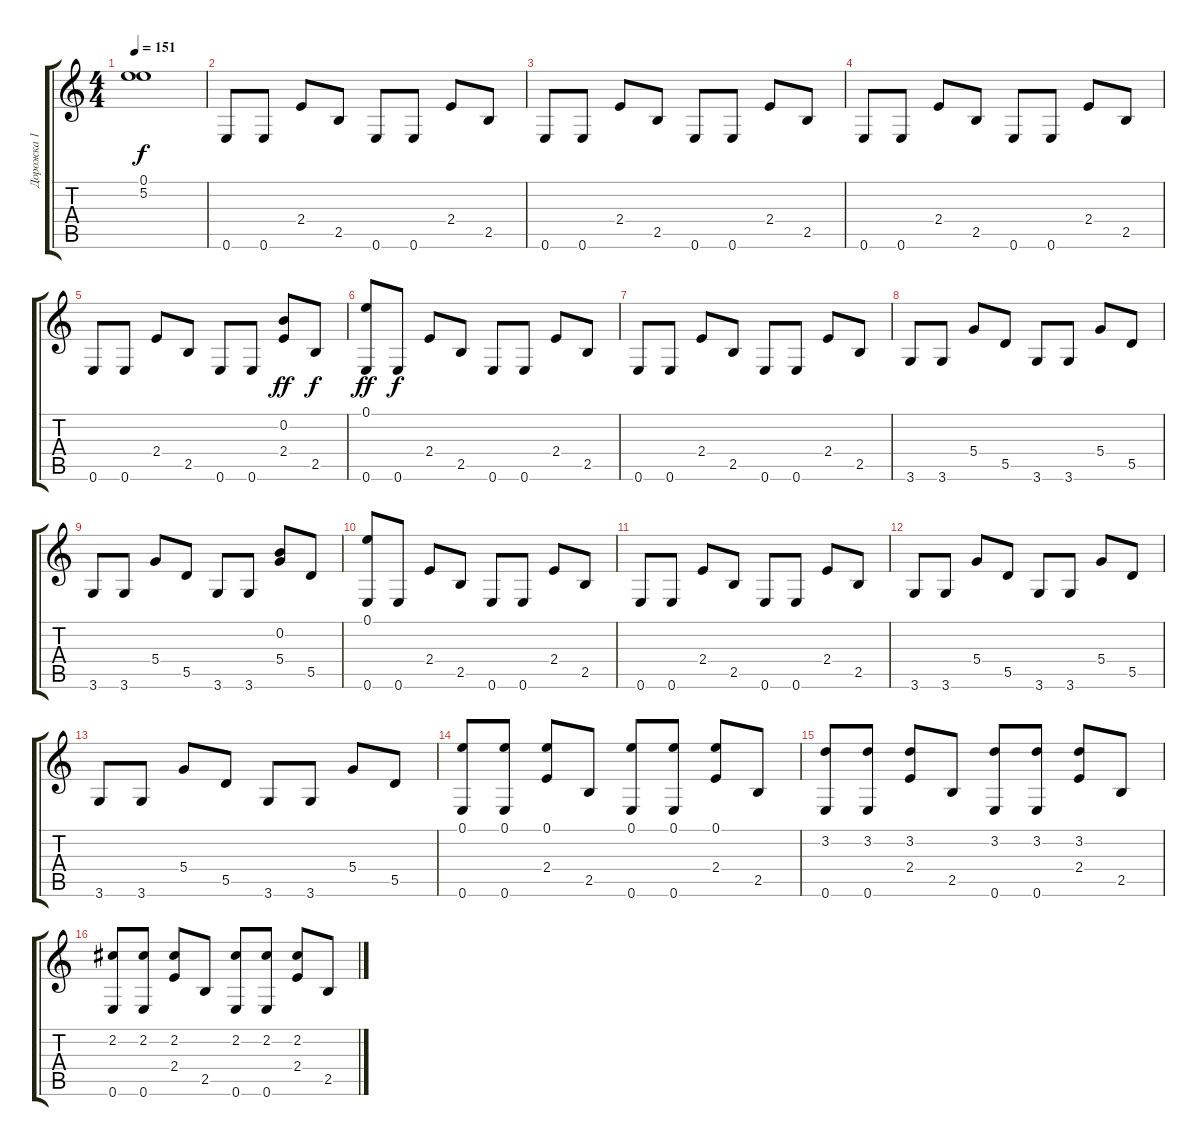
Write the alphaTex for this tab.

\track ("Дорожка 1" "Дорожка 1") {instrument acousticguitarsteel}
\staff {score tabs}
\tuning (E4 B3 G3 D3 A2 E2) {hide}
\ts (4 4)
\tempo 151
\clef g2
\ks c
(0.1 5.2).1{dy f} |
0.6.8 0.6.8 2.4.8 2.5.8 0.6.8 0.6.8 2.4.8 2.5.8 |
0.6.8 0.6.8 2.4.8 2.5.8 0.6.8 0.6.8 2.4.8 2.5.8 |
0.6.8 0.6.8 2.4.8 2.5.8 0.6.8 0.6.8 2.4.8 2.5.8 |
0.6.8 0.6.8 2.4.8 2.5.8 0.6.8 0.6.8 (0.2 2.4).8{dy ff} 2.5.8{dy f} |
(0.1 0.6).8{dy ff} 0.6.8{dy f} 2.4.8 2.5.8 0.6.8 0.6.8 2.4.8 2.5.8 |
0.6.8 0.6.8 2.4.8 2.5.8 0.6.8 0.6.8 2.4.8 2.5.8 |
3.6.8 3.6.8 5.4.8 5.5.8 3.6.8 3.6.8 5.4.8 5.5.8 |
3.6.8 3.6.8 5.4.8 5.5.8 3.6.8 3.6.8 (0.2 5.4).8 5.5.8 |
(0.1 0.6).8 0.6.8 2.4.8 2.5.8 0.6.8 0.6.8 2.4.8 2.5.8 |
0.6.8 0.6.8 2.4.8 2.5.8 0.6.8 0.6.8 2.4.8 2.5.8 |
3.6.8 3.6.8 5.4.8 5.5.8 3.6.8 3.6.8 5.4.8 5.5.8 |
3.6.8 3.6.8 5.4.8 5.5.8 3.6.8 3.6.8 5.4.8 5.5.8 |
(0.1 0.6).8 (0.1 0.6).8 (0.1 2.4).8 2.5.8 (0.1 0.6).8 (0.1 0.6).8 (0.1 2.4).8 2.5.8 |
(3.2 0.6).8 (3.2 0.6).8 (3.2 2.4).8 2.5.8 (3.2 0.6).8 (3.2 0.6).8 (3.2 2.4).8 2.5.8 |
(2.2 0.6).8 (2.2 0.6).8 (2.2 2.4).8 2.5.8 (2.2 0.6).8 (2.2 0.6).8 (2.2 2.4).8 2.5.8
